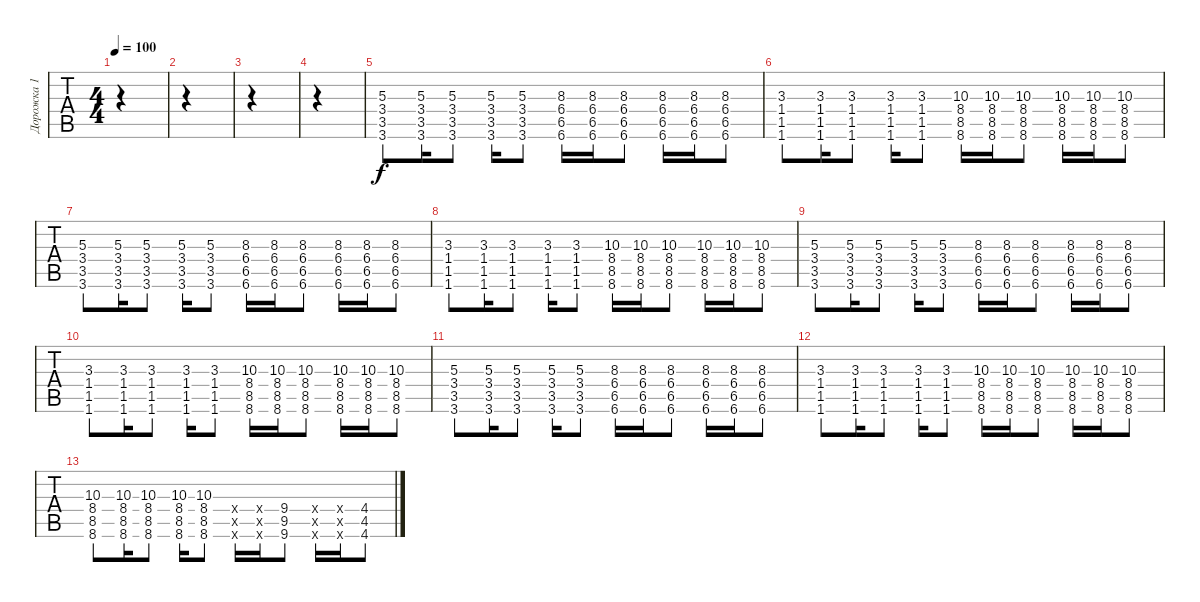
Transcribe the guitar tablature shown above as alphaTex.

\track ("Дорожка 1" "Дорожка 1") {instrument distortionguitar}
\staff {tabs}
\tuning (Eb4 Bb3 Gb3 Db3 Ab2 Db2) {hide}
\ts (4 4)
\tempo 100
\clef g2
\ks c
|
|
|
|
(5.3 3.4 3.5 3.6).8 (5.3 3.4 3.5 3.6).16 (5.3 3.4 3.5 3.6).8 (5.3 3.4 3.5 3.6).16 (5.3 3.4 3.5 3.6).8 (8.3 6.4 6.5 6.6).16 (8.3 6.4 6.5 6.6).16 (8.3 6.4 6.5 6.6).8 (8.3 6.4 6.5 6.6).16 (8.3 6.4 6.5 6.6).16 (8.3 6.4 6.5 6.6).8 |
(3.3 1.4 1.5 1.6).8 (3.3 1.4 1.5 1.6).16 (3.3 1.4 1.5 1.6).8 (3.3 1.4 1.5 1.6).16 (3.3 1.4 1.5 1.6).8 (10.3 8.4 8.5 8.6).16 (10.3 8.4 8.5 8.6).16 (10.3 8.4 8.5 8.6).8 (10.3 8.4 8.5 8.6).16 (10.3 8.4 8.5 8.6).16 (10.3 8.4 8.5 8.6).8 |
(5.3 3.4 3.5 3.6).8 (5.3 3.4 3.5 3.6).16 (5.3 3.4 3.5 3.6).8 (5.3 3.4 3.5 3.6).16 (5.3 3.4 3.5 3.6).8 (8.3 6.4 6.5 6.6).16 (8.3 6.4 6.5 6.6).16 (8.3 6.4 6.5 6.6).8 (8.3 6.4 6.5 6.6).16 (8.3 6.4 6.5 6.6).16 (8.3 6.4 6.5 6.6).8 |
(3.3 1.4 1.5 1.6).8 (3.3 1.4 1.5 1.6).16 (3.3 1.4 1.5 1.6).8 (3.3 1.4 1.5 1.6).16 (3.3 1.4 1.5 1.6).8 (10.3 8.4 8.5 8.6).16 (10.3 8.4 8.5 8.6).16 (10.3 8.4 8.5 8.6).8 (10.3 8.4 8.5 8.6).16 (10.3 8.4 8.5 8.6).16 (10.3 8.4 8.5 8.6).8 |
(5.3 3.4 3.5 3.6).8 (5.3 3.4 3.5 3.6).16 (5.3 3.4 3.5 3.6).8 (5.3 3.4 3.5 3.6).16 (5.3 3.4 3.5 3.6).8 (8.3 6.4 6.5 6.6).16 (8.3 6.4 6.5 6.6).16 (8.3 6.4 6.5 6.6).8 (8.3 6.4 6.5 6.6).16 (8.3 6.4 6.5 6.6).16 (8.3 6.4 6.5 6.6).8 |
(3.3 1.4 1.5 1.6).8 (3.3 1.4 1.5 1.6).16 (3.3 1.4 1.5 1.6).8 (3.3 1.4 1.5 1.6).16 (3.3 1.4 1.5 1.6).8 (10.3 8.4 8.5 8.6).16 (10.3 8.4 8.5 8.6).16 (10.3 8.4 8.5 8.6).8 (10.3 8.4 8.5 8.6).16 (10.3 8.4 8.5 8.6).16 (10.3 8.4 8.5 8.6).8 |
(5.3 3.4 3.5 3.6).8 (5.3 3.4 3.5 3.6).16 (5.3 3.4 3.5 3.6).8 (5.3 3.4 3.5 3.6).16 (5.3 3.4 3.5 3.6).8 (8.3 6.4 6.5 6.6).16 (8.3 6.4 6.5 6.6).16 (8.3 6.4 6.5 6.6).8 (8.3 6.4 6.5 6.6).16 (8.3 6.4 6.5 6.6).16 (8.3 6.4 6.5 6.6).8 |
(3.3 1.4 1.5 1.6).8 (3.3 1.4 1.5 1.6).16 (3.3 1.4 1.5 1.6).8 (3.3 1.4 1.5 1.6).16 (3.3 1.4 1.5 1.6).8 (10.3 8.4 8.5 8.6).16 (10.3 8.4 8.5 8.6).16 (10.3 8.4 8.5 8.6).8 (10.3 8.4 8.5 8.6).16 (10.3 8.4 8.5 8.6).16 (10.3 8.4 8.5 8.6).8 |
(10.3 8.4 8.5 8.6).8 (10.3 8.4 8.5 8.6).16 (10.3 8.4 8.5 8.6).8 (10.3 8.4 8.5 8.6).16 (10.3 8.4 8.5 8.6).8 (8.4{x} 8.5{x} 8.6{x}).16 (8.4{x} 8.5{x} 8.6{x}).16 (9.4 9.5 9.6).8 (4.4{x} 4.5{x} 4.6{x}).16 (4.4{x} 4.5{x} 4.6{x}).16 (4.4 4.5 4.6).8
